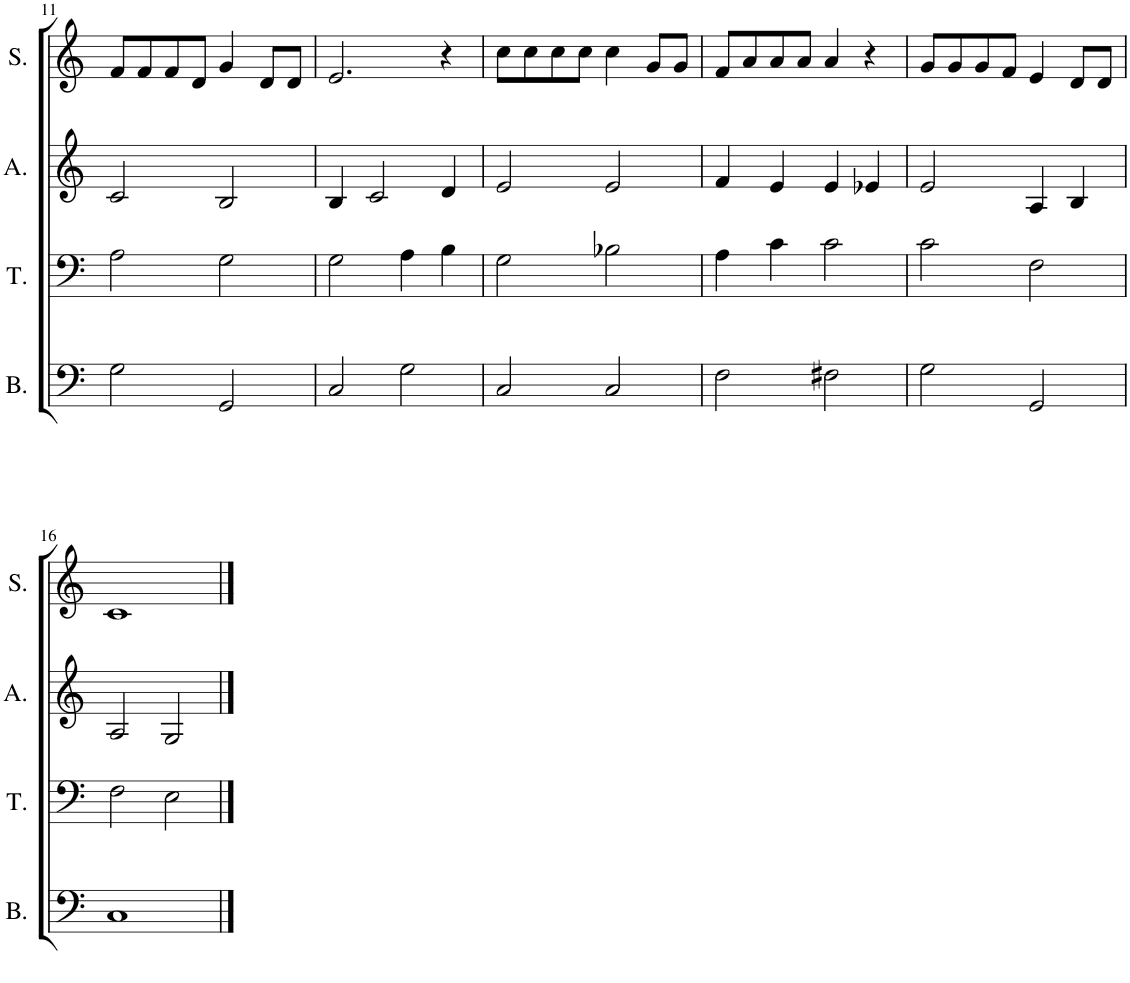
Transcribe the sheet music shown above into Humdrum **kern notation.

**kern	**kern	**kern	**kern
*part4	*part3	*part2	*part1
*staff4	*staff3	*staff2	*staff1
*I"Bass	*I"Tenor	*I"Alto	*I"Soprano
*I'B.	*I'T.	*I'A.	*I'S.
!!LO:PB:g=z
*clefF4	*clefF4	*clefG2	*clefG2
*k[]	*k[]	*k[]	*k[]
*M4/4	*M4/4	*M4/4	*M4/4
=11	=11	=11	=11
2G\	2A\	2c/	8f/L
.	.	.	8f/
.	.	.	8f/
.	.	.	8d/J
2GG/	2G\	2B/	4g/
.	.	.	8d/L
.	.	.	8d/J
=12	=12	=12	=12
2C/	2G\	4B/	2.e/
.	.	2c/	.
2G\	4A\	.	.
.	4B\	4d/	4r
=13	=13	=13	=13
2C/	2G\	2e/	8cc\L
.	.	.	8cc\
.	.	.	8cc\
.	.	.	8cc\J
2C/	2B-X\	2e/	4cc\
.	.	.	8g/L
.	.	.	8g/J
=14	=14	=14	=14
2F\	4A\	4f/	8f/L
.	.	.	8a/
.	4c\	4e/	8a/
.	.	.	8a/J
2F#X\	2c\	4e/	4a/
.	.	4e-X/	4r
=15	=15	=15	=15
2G\	2c\	2e/	8g/L
.	.	.	8g/
.	.	.	8g/
.	.	.	8f/J
2GG/	2F\	4A/	4e/
.	.	4B/	8d/L
.	.	.	8d/J
!!LO:LB:g=z
=16	=16	=16	=16
1C	2F\	2A/	1c
.	2E\	2G/	.
==	==	==	==
*-	*-	*-	*-
